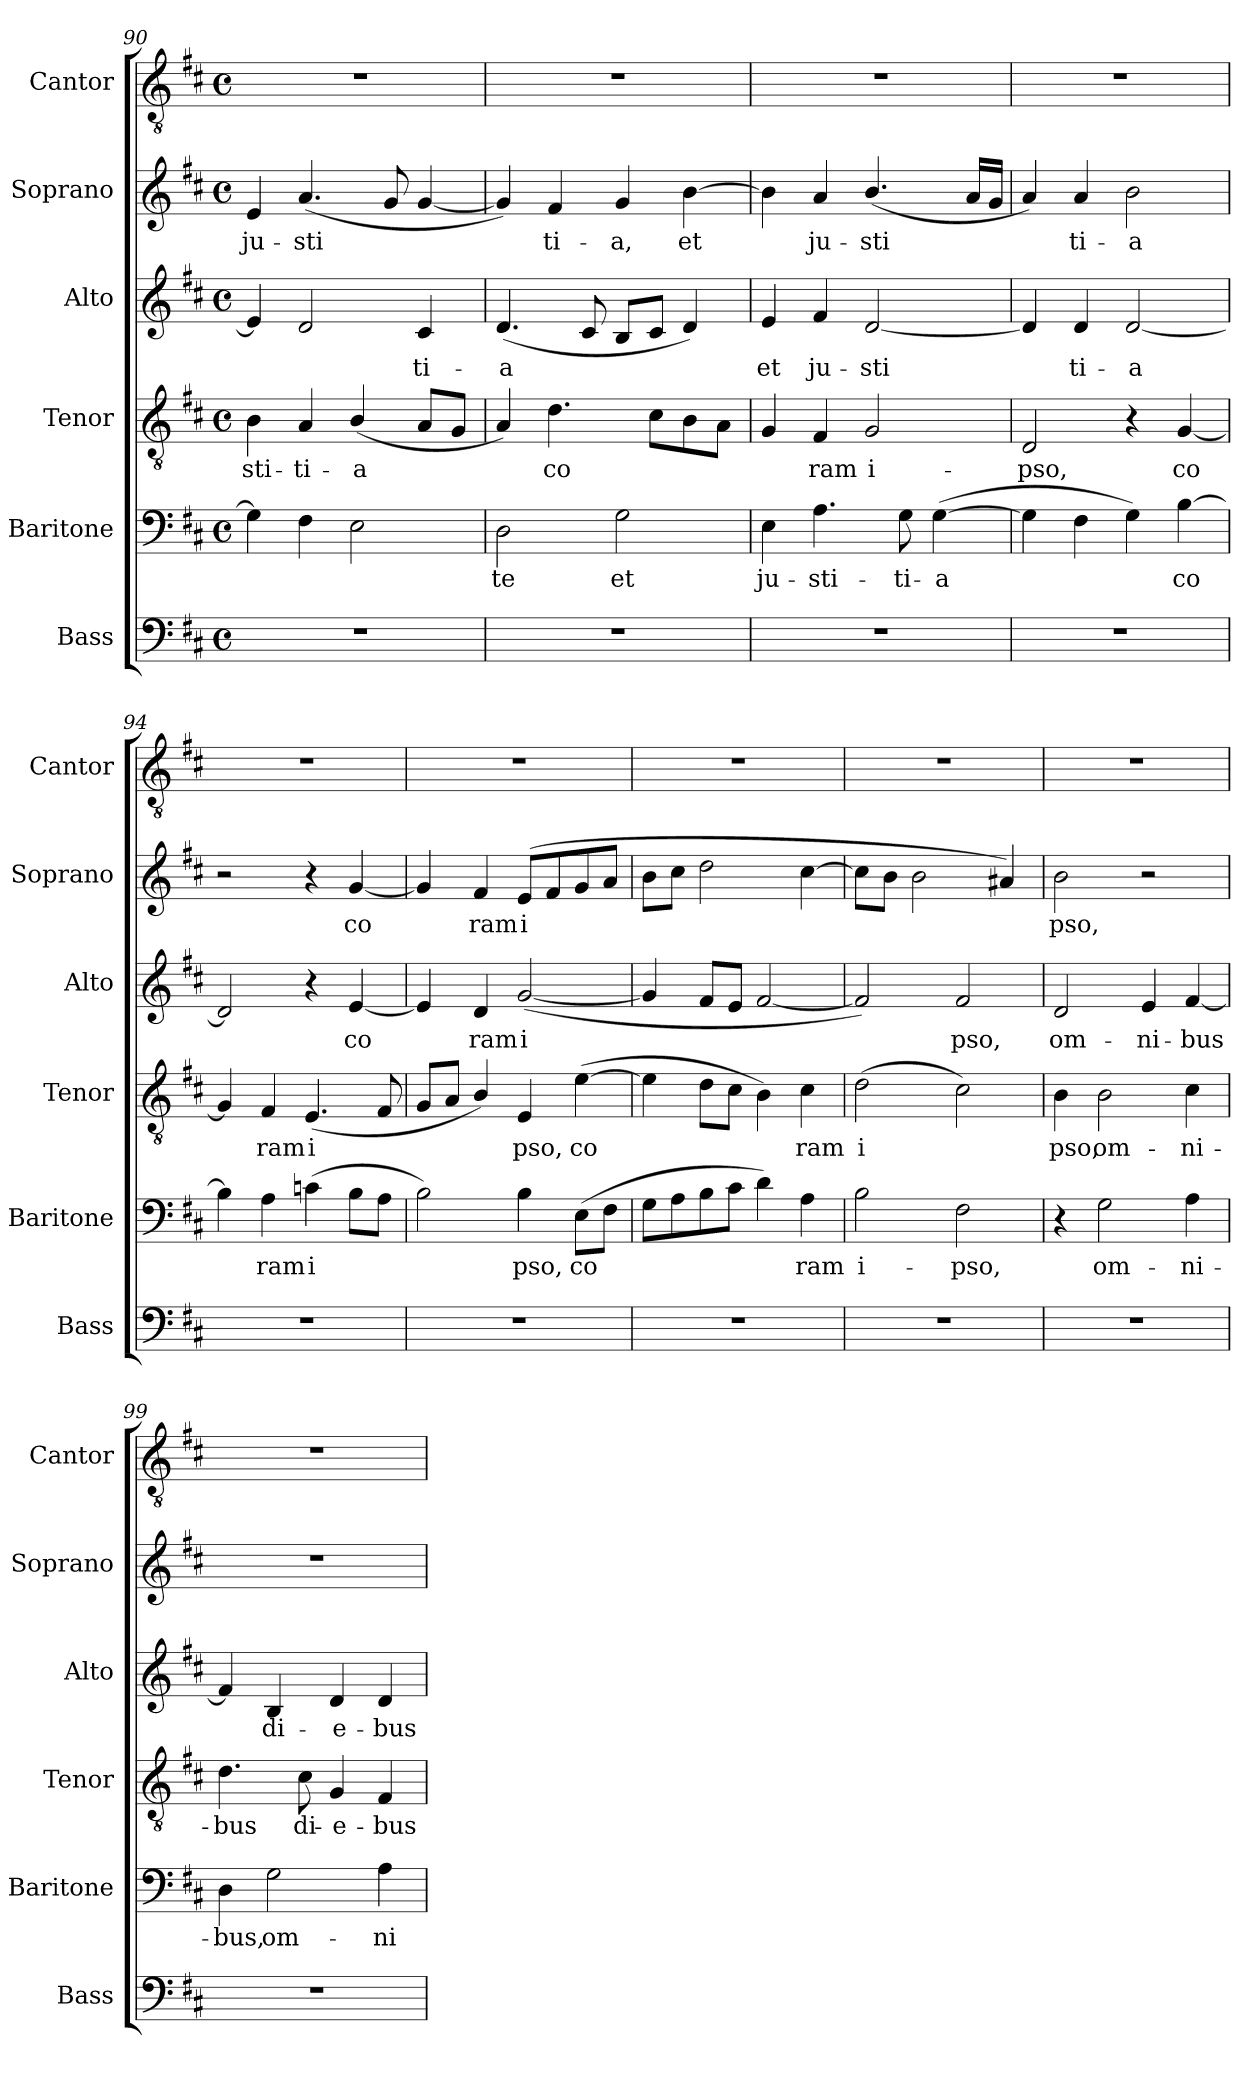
**kern	**kern	**text	**kern	**text	**kern	**text	**kern	**text	**kern
*part6	*part5	*part5	*part4	*part4	*part3	*part3	*part2	*part2	*part1
*staff6	*staff5	*staff5	*staff4	*staff4	*staff3	*staff3	*staff2	*staff2	*staff1
*I"Bass	*I"Baritone	*	*I"Tenor	*	*I"Alto	*	*I"Soprano	*	*I"Cantor
*I'Bass	*I'Baritone	*	*I'Tenor	*	*I'Alto	*	*I'Soprano	*	*I'Cantor
*clefF4	*clefF4	*	*clefGv2	*	*clefG2	*	*clefG2	*	*clefGv2
*k[f#c#]	*k[f#c#]	*	*k[f#c#]	*	*k[f#c#]	*	*k[f#c#]	*	*k[f#c#]
*D:	*D:	*	*D:	*	*D:	*	*D:	*	*D:
*M4/4	*M4/4	*	*M4/4	*	*M4/4	*	*M4/4	*	*M4/4
*met(c)	*met(c)	*	*met(c)	*	*met(c)	*	*met(c)	*	*met(c)
=90	=90	=90	=90	=90	=90	=90	=90	=90	=90
!	!	!	!	!LO:LY:b	!	!	!	!LO:LY:b	!
1r	4G\]	.	4B\	-sti-	4e/]	.	4e/	ju-	1r
!	!	!	!	!LO:LY:b	!	!	!	!LO:LY:b	!
.	4F#\	.	4A/	-ti-	2d/	.	(<4.a/	-sti	.
!	!	!	!	!LO:LY:b	!	!	!	!	!
.	2E\	.	(<4B/	-a	.	.	.	.	.
.	.	.	.	.	.	.	8g/	.	.
!	!	!	!	!	!	!LO:LY:b	!	!	!
.	.	.	8A/L	.	4c#/	ti-	[4g/	.	.
.	.	.	8G/J	.	.	.	.	.	.
=91	=91	=91	=91	=91	=91	=91	=91	=91	=91
!	!	!LO:LY:b	!	!	!	!LO:LY:b	!	!	!
1r	2D\	te	4A/)	.	(<4.d/	-a	4g/])	.	1r
!	!	!	!	!LO:LY:b	!	!	!	!LO:LY:b	!
.	.	.	4.d\	co	.	.	4f#/	ti-	.
.	.	.	.	.	8c#/	.	.	.	.
!	!	!LO:LY:b	!	!	!	!	!	!LO:LY:b	!
.	2G\	et	.	.	8B/L	.	4g/	-a,	.
.	.	.	8c#\L	.	8c#/J	.	.	.	.
!	!	!	!	!	!	!	!	!LO:LY:b	!
.	.	.	8B\	.	4d/)	.	[4b\	et	.
.	.	.	8A\J	.	.	.	.	.	.
!!LO:LB:g=z
=92	=92	=92	=92	=92	=92	=92	=92	=92	=92
!	!	!LO:LY:b	!	!	!	!LO:LY:b	!	!	!
1r	4E\	ju-	4G/	.	4e/	et	4b\]	.	1r
!	!	!LO:LY:b	!	!LO:LY:b	!	!LO:LY:b	!	!LO:LY:b	!
.	4.A\	-sti-	4F#/	ram	4f#/	ju-	4a/	ju-	.
!	!	!	!	!LO:LY:b	!	!LO:LY:b	!	!LO:LY:b	!
.	.	.	2G/	i-	[2d/	-sti	(<4.b/	-sti	.
!	!	!LO:LY:b	!	!	!	!	!	!	!
.	8G\	-ti-	.	.	.	.	.	.	.
!	!	!LO:LY:b	!	!	!	!	!	!	!
.	(>[4G\	-a	.	.	.	.	.	.	.
.	.	.	.	.	.	.	16a/LL	.	.
.	.	.	.	.	.	.	16g/JJ	.	.
=93	=93	=93	=93	=93	=93	=93	=93	=93	=93
!	!	!	!	!LO:LY:b	!	!	!	!	!
1r	4G\]	.	2D/	-pso,	4d/]	.	4a/)	.	1r
!	!	!	!	!	!	!LO:LY:b	!	!LO:LY:b	!
.	4F#\	.	.	.	4d/	ti-	4a/	ti-	.
!	!	!	!	!	!	!LO:LY:b	!	!LO:LY:b	!
.	4G\)	.	4r	.	[2d/	-a	2b\	-a	.
!	!	!LO:LY:b	!	!LO:LY:b	!	!	!	!	!
.	[4B\	co	[4G/	co	.	.	.	.	.
=94	=94	=94	=94	=94	=94	=94	=94	=94	=94
1r	4B\]	.	4G/]	.	2d/]	.	2r	.	1r
!	!	!LO:LY:b	!	!LO:LY:b	!	!	!	!	!
.	4A\	ram	4F#/	ram	.	.	.	.	.
!	!	!LO:LY:b	!	!LO:LY:b	!	!	!	!	!
.	(>4cn\	i	(<4.E/	i	4r	.	4r	.	.
!	!	!	!	!	!	!LO:LY:b	!	!LO:LY:b	!
.	8B\L	.	.	.	[4e/	co	[4g/	co	.
.	8A\J	.	8F#/	.	.	.	.	.	.
=95	=95	=95	=95	=95	=95	=95	=95	=95	=95
1r	2B\)	.	8G/L	.	4e/]	.	4g/]	.	1r
.	.	.	8A/J	.	.	.	.	.	.
!	!	!	!	!	!	!LO:LY:b	!	!LO:LY:b	!
.	.	.	4B/)	.	4d/	ram	4f#/	ram	.
!	!	!LO:LY:b	!	!LO:LY:b	!	!LO:LY:b	!	!LO:LY:b	!
.	4B\	pso,	4E/	pso,	(<[2g/	i	(>8e/L	i	.
.	.	.	.	.	.	.	8f#/	.	.
!	!	!LO:LY:b	!	!LO:LY:b	!	!	!	!	!
.	(>8E\L	co	(>[4e\	co	.	.	8g/	.	.
.	8F#\J	.	.	.	.	.	8a/J	.	.
=96	=96	=96	=96	=96	=96	=96	=96	=96	=96
1r	8G\L	.	4e\]	.	4g/]	.	8b\L	.	1r
.	8A\	.	.	.	.	.	8cc#\J	.	.
.	8B\	.	8d\L	.	8f#/L	.	2dd\	.	.
.	8c#\J	.	8c#\J	.	8e/J	.	.	.	.
.	4d\)	.	4B\)	.	[2f#/	.	.	.	.
!	!	!LO:LY:b	!	!LO:LY:b	!	!	!	!	!
.	4A\	ram	4c#\	ram	.	.	[4cc#\	.	.
=97	=97	=97	=97	=97	=97	=97	=97	=97	=97
!	!	!LO:LY:b	!	!LO:LY:b	!	!	!	!	!
1r	2B\	i-	(>2d\	i	2f#/])	.	8cc#\L]	.	1r
.	.	.	.	.	.	.	8b\J	.	.
.	.	.	.	.	.	.	2b\	.	.
!	!	!LO:LY:b	!	!	!	!LO:LY:b	!	!	!
.	2F#\	-pso,	2c#\)	.	2f#/	pso,	.	.	.
.	.	.	.	.	.	.	4a#X/)	.	.
=98	=98	=98	=98	=98	=98	=98	=98	=98	=98
!	!	!	!	!LO:LY:b	!	!LO:LY:b	!	!LO:LY:b	!
1r	4r	.	4B\	pso,	2d/	om-	2b\	pso,	1r
!	!	!LO:LY:b	!	!LO:LY:b	!	!	!	!	!
.	2G\	om-	2B\	om-	.	.	.	.	.
!	!	!	!	!	!	!LO:LY:b	!	!	!
.	.	.	.	.	4e/	-ni-	2r	.	.
!	!	!LO:LY:b	!	!LO:LY:b	!	!LO:LY:b	!	!	!
.	4A\	-ni-	4c#\	-ni-	[4f#/	-bus	.	.	.
!!LO:LB:g=z
=99	=99	=99	=99	=99	=99	=99	=99	=99	=99
!	!	!LO:LY:b	!	!LO:LY:b	!	!	!	!	!
1r	4D\	-bus,	4.d\	-bus	4f#/]	.	1r	.	1r
!	!	!LO:LY:b	!	!	!	!LO:LY:b	!	!	!
.	2G\	om-	.	.	4B/	di-	.	.	.
!	!	!	!	!LO:LY:b	!	!	!	!	!
.	.	.	8c#\	di-	.	.	.	.	.
!	!	!	!	!LO:LY:b	!	!LO:LY:b	!	!	!
.	.	.	4G/	-e-	4d/	-e-	.	.	.
!	!	!LO:LY:b	!	!LO:LY:b	!	!LO:LY:b	!	!	!
.	4A\	-ni-	4F#/	-bus	4d/	-bus	.	.	.
=	=	=	=	=	=	=	=	=	=
*-	*-	*-	*-	*-	*-	*-	*-	*-	*-
